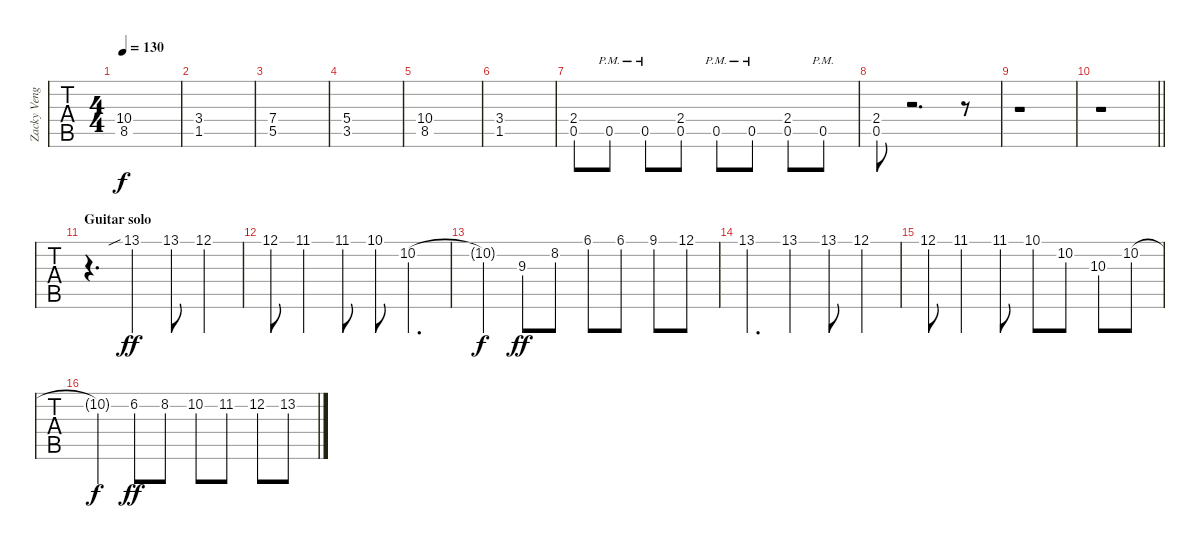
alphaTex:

\track ("Zacky Vengence" "Zacky Veng") {instrument distortionguitar}
\staff {tabs}
\tuning (E4 B3 G3 D3 A2 D2) {hide}
\ts (4 4)
\tempo 130
\clef g2
\ks c
(10.4 8.5).1{dy f} |
(3.4 1.5).1 |
(7.4 5.5).1 |
(5.4 3.5).1 |
(10.4 8.5).1 |
(3.4 1.5).1 |
(2.4 0.5).8 0.5{pm}.8 0.5{pm}.8 (2.4 0.5).8 0.5{pm}.8 0.5{pm}.8 (2.4 0.5).8 0.5{pm}.8 |
(2.4 0.5).8 r.2{d} r.8 |
r.1 |
\barLineRight lightlight
r.1 |
\section ("" "Guitar solo")
r.4{d volume 14} 13.1{sib}.4{dy ff} 13.1.8 12.1.4 |
12.1.8 11.1.4 11.1.8 10.1.8 10.2.4{d} |
10.2{t}.4{dy f} 9.3.8{dy ff} 8.2.8 6.1.8 6.1.8 9.1.8 12.1.8 |
13.1.4{d} 13.1.4 13.1.8 12.1.4 |
12.1.8 11.1.4 11.1.8 10.1.8 10.2.8 10.3.8 10.2.8 |
10.2{t}.4{dy f} 6.2.8{dy ff} 8.2.8 10.2.8 11.2.8 12.2.8 13.2.8
